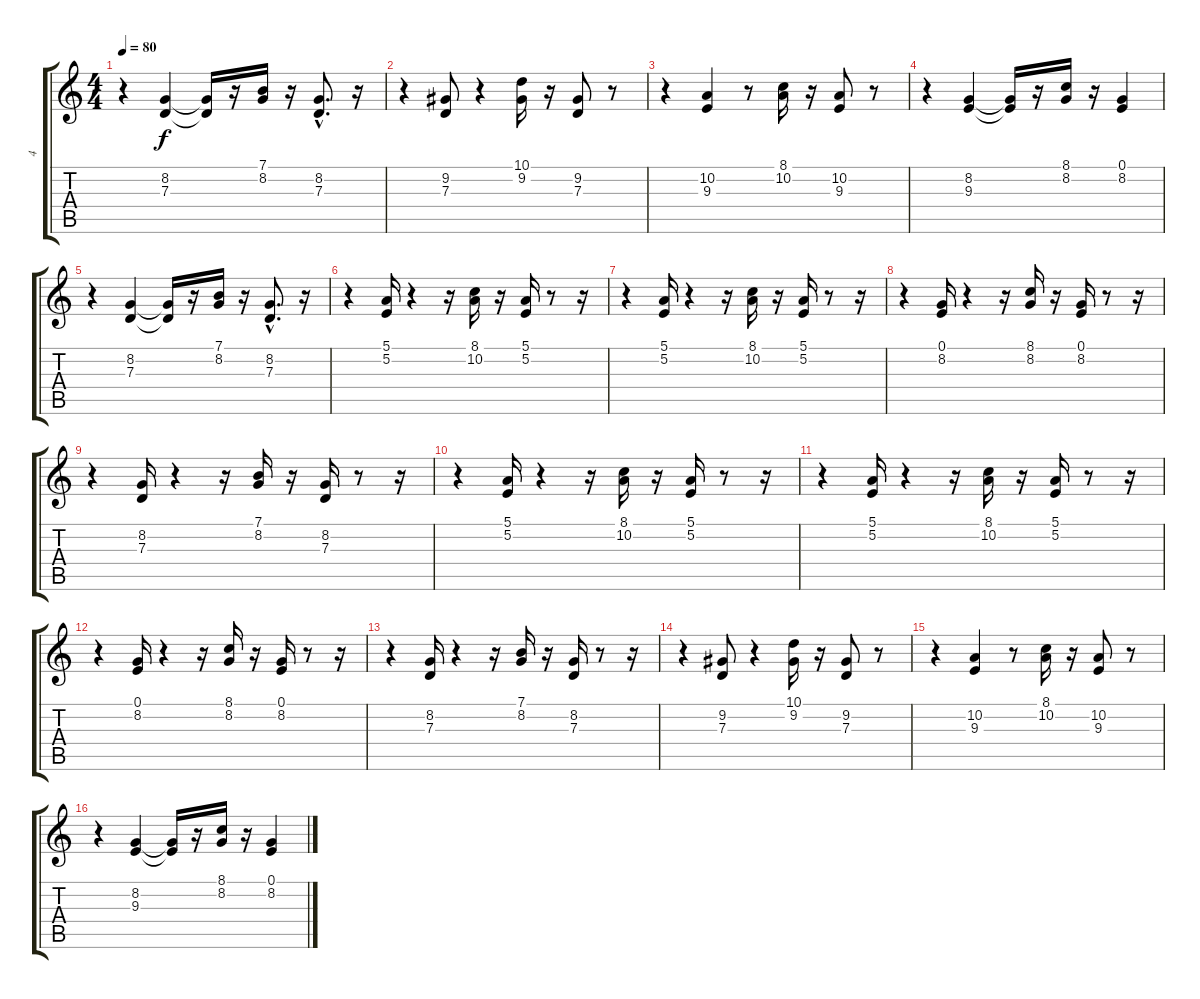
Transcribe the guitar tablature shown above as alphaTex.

\track ("4" "4") {instrument pizzicatostrings}
\staff {score tabs}
\tuning (E4 B3 G3 D3 A2 E2) {hide}
\ts (4 4)
\tempo 80
\clef g2
\ks c
r.4{dy f} (8.2 7.3).4 (8.2{t} 7.3{t}).16 r.16 (7.1 8.2).16 r.16 (8.2{hac} 7.3{hac}).8{d} r.16 |
r.4 (9.2 7.3).8 r.4 (10.1 9.2).16 r.16 (9.2 7.3).8 r.8 |
r.4 (10.2 9.3).4 r.8 (8.1 10.2).16 r.16 (10.2 9.3).8 r.8 |
r.4 (8.2 9.3).4 (8.2{t} 9.3{t}).16 r.16 (8.1 8.2).16 r.16 (0.1 8.2).4 |
r.4 (8.2 7.3).4 (8.2{t} 7.3{t}).16 r.16 (7.1 8.2).16 r.16 (8.2{hac} 7.3{hac}).8{d} r.16 |
r.4 (5.1 5.2).16 r.4 r.16 (8.1 10.2).16 r.16 (5.1 5.2).16 r.8 r.16 |
r.4 (5.1 5.2).16 r.4 r.16 (8.1 10.2).16 r.16 (5.1 5.2).16 r.8 r.16 |
r.4 (0.1 8.2).16 r.4 r.16 (8.1 8.2).16 r.16 (0.1 8.2).16 r.8 r.16 |
r.4 (8.2 7.3).16 r.4 r.16 (7.1 8.2).16 r.16 (8.2 7.3).16 r.8 r.16 |
r.4 (5.1 5.2).16 r.4 r.16 (8.1 10.2).16 r.16 (5.1 5.2).16 r.8 r.16 |
r.4 (5.1 5.2).16 r.4 r.16 (8.1 10.2).16 r.16 (5.1 5.2).16 r.8 r.16 |
r.4 (0.1 8.2).16 r.4 r.16 (8.1 8.2).16 r.16 (0.1 8.2).16 r.8 r.16 |
r.4 (8.2 7.3).16 r.4 r.16 (7.1 8.2).16 r.16 (8.2 7.3).16 r.8 r.16 |
r.4 (9.2 7.3).8 r.4 (10.1 9.2).16 r.16 (9.2 7.3).8 r.8 |
r.4 (10.2 9.3).4 r.8 (8.1 10.2).16 r.16 (10.2 9.3).8 r.8 |
r.4 (8.2 9.3).4 (8.2{t} 9.3{t}).16 r.16 (8.1 8.2).16 r.16 (0.1 8.2).4
